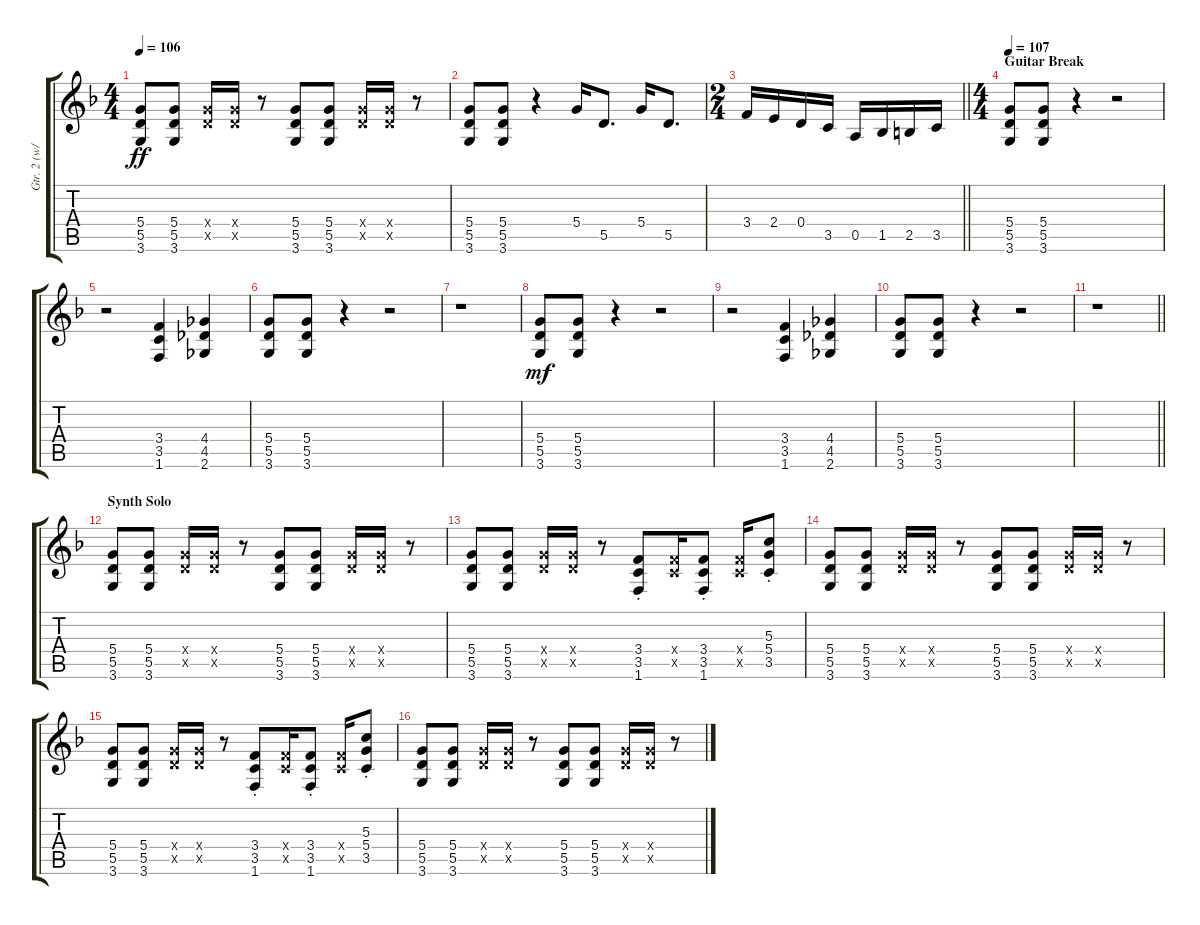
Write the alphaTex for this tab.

\track ("Gtr. 2 (w/ chorus)" "Gtr. 2 (w/") {instrument overdrivenguitar}
\staff {score tabs}
\tuning (E4 B3 G3 D3 A2 E2) {hide}
\ts (4 4)
\tempo 106
\clef g2
\ks f
(5.4 5.5 3.6).8{dy ff} (5.4 5.5 3.6).8 (5.4{x} 5.5{x}).16 (5.4{x} 5.5{x}).16 r.8 (5.4 5.5 3.6).8 (5.4 5.5 3.6).8 (5.4{x} 5.5{x}).16 (5.4{x} 5.5{x}).16 r.8 |
(5.4 5.5 3.6).8 (5.4 5.5 3.6).8 r.4 5.4.16 5.5.8{d} 5.4.16 5.5.8{d} |
\ts (2 4)
\barLineRight lightlight
3.4.16 2.4.16 0.4.16 3.5.16 0.5.16 1.5.16 2.5.16 3.5.16 |
\ts (4 4)
\section ("" "Guitar Break")
\tempo 107
(5.4 5.5 3.6).8 (5.4 5.5 3.6).8 r.4 r.2 |
r.2 (3.4 3.5 1.6).4 (4.4 4.5 2.6).4 |
(5.4 5.5 3.6).8 (5.4 5.5 3.6).8 r.4 r.2 |
r.1 |
(5.4 5.5 3.6).8{dy mf} (5.4 5.5 3.6).8 r.4 r.2 |
r.2 (3.4 3.5 1.6).4 (4.4 4.5 2.6).4 |
(5.4 5.5 3.6).8 (5.4 5.5 3.6).8 r.4 r.2 |
\barLineRight lightlight
r.1 |
\section ("" "Synth Solo")
(5.4 5.5 3.6).8 (5.4 5.5 3.6).8 (5.4{x} 5.5{x}).16 (5.4{x} 5.5{x}).16 r.8 (5.4 5.5 3.6).8 (5.4 5.5 3.6).8 (5.4{x} 5.5{x}).16 (5.4{x} 5.5{x}).16 r.8 |
(5.4 5.5 3.6).8 (5.4 5.5 3.6).8 (5.4{x} 5.5{x}).16 (5.4{x} 5.5{x}).16 r.8 (3.4{st} 3.5{st} 1.6{st}).8 (3.4{x} 3.5{x}).16 (3.4{st} 3.5{st} 1.6{st}).8 (3.4{x} 3.5{x}).16 (5.3{st} 5.4{st} 3.5{st}).8 |
(5.4 5.5 3.6).8 (5.4 5.5 3.6).8 (5.4{x} 5.5{x}).16 (5.4{x} 5.5{x}).16 r.8 (5.4 5.5 3.6).8 (5.4 5.5 3.6).8 (5.4{x} 5.5{x}).16 (5.4{x} 5.5{x}).16 r.8 |
(5.4 5.5 3.6).8 (5.4 5.5 3.6).8 (5.4{x} 5.5{x}).16 (5.4{x} 5.5{x}).16 r.8 (3.4{st} 3.5{st} 1.6{st}).8 (3.4{x} 3.5{x}).16 (3.4{st} 3.5{st} 1.6{st}).8 (3.4{x} 3.5{x}).16 (5.3{st} 5.4{st} 3.5{st}).8 |
(5.4 5.5 3.6).8 (5.4 5.5 3.6).8 (5.4{x} 5.5{x}).16 (5.4{x} 5.5{x}).16 r.8 (5.4 5.5 3.6).8 (5.4 5.5 3.6).8 (5.4{x} 5.5{x}).16 (5.4{x} 5.5{x}).16 r.8
